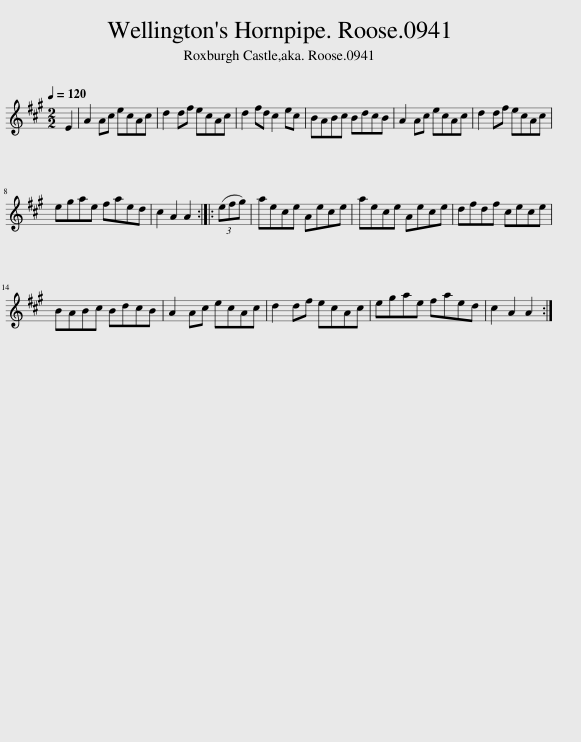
X:1
L:1/8
Q:1/4=120
M:2/2
I:linebreak $
K:A
V:1 treble
V:1
 E2 | A2 Ac ecAc | d2 df ecAc | d2 fd c2 ec | BABc BdcB | %5
 A2 Ac ecAc | d2 df ecAc |$ egae faed | c2 A2 A2 :: (3(efg) | %10
 aece Aece | aece Aece | dfdf cece |$ BABc BdcB | A2 Ac ecAc | %15
 d2 df ecAc | egae faed | c2 A2 A2 :| %18
